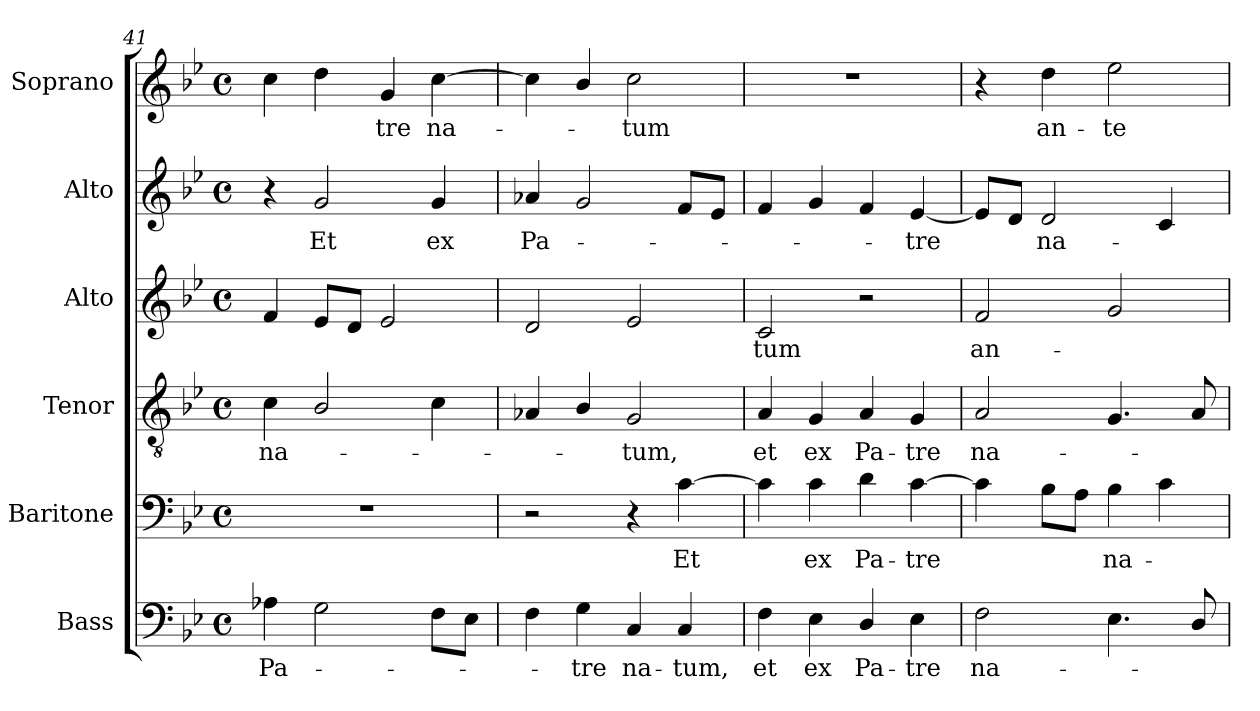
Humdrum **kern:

**kern	**text	**kern	**text	**kern	**text	**kern	**text	**kern	**text	**kern	**text
*part6	*part6	*part5	*part5	*part4	*part4	*part3	*part3	*part2	*part2	*part1	*part1
*staff6	*staff6	*staff5	*staff5	*staff4	*staff4	*staff3	*staff3	*staff2	*staff2	*staff1	*staff1
*I"Bass	*	*I"Baritone	*	*I"Tenor	*	*I"Alto	*	*I"Alto	*	*I"Soprano	*
*I'B.	*	*I'Bar.	*	*I'T.	*	*I'A.	*	*I'A.	*	*I'S.	*
*clefF4	*	*clefF4	*	*clefGv2	*	*clefG2	*	*clefG2	*	*clefG2	*
*	*	*	*	*ITrd7c12	*	*	*	*	*	*	*
*k[b-e-]	*	*k[b-e-]	*	*k[b-e-]	*	*k[b-e-]	*	*k[b-e-]	*	*k[b-e-]	*
*B-:	*	*B-:	*	*B-:	*	*B-:	*	*B-:	*	*B-:	*
*M4/4	*	*M4/4	*	*M4/4	*	*M4/4	*	*M4/4	*	*M4/4	*
*met(c)	*	*met(c)	*	*met(c)	*	*met(c)	*	*met(c)	*	*met(c)	*
=41	=41	=41	=41	=41	=41	=41	=41	=41	=41	=41	=41
!	!LO:LY:b:color=#000000	!	!	!	!	!	!	!	!	!	!
!	!	!	!	!	!LO:LY:b:color=#000000	!	!	!	!	!	!
4A-i\	Pa-	1r	.	4Ci\	na-	4fi/	.	4r	.	4cci\	.
!	!	!	!	!	!	!	!	!	!LO:LY:b:color=#000000	!	!
2Gi\	.	.	.	2BB-i/	.	8e-i/L	.	2gi/	Et	4ddi\	.
.	.	.	.	.	.	8di/J	.	.	.	.	.
!	!	!	!	!	!	!	!	!	!	!	!LO:LY:b:color=#000000
.	.	.	.	.	.	2e-i/	.	.	.	4gi/	-tre
!	!	!	!	!	!	!	!	!	!LO:LY:b:color=#000000	!	!
!	!	!	!	!	!	!	!	!	!	!	!LO:LY:b:color=#000000
8Fi\L	.	.	.	4Ci\	.	.	.	4gi/	ex	[4cci\	na-
8E-i\J	.	.	.	.	.	.	.	.	.	.	.
=42	=42	=42	=42	=42	=42	=42	=42	=42	=42	=42	=42
!	!	!	!	!	!	!	!	!	!LO:LY:b:color=#000000	!	!
4Fi\	.	2r	.	4AA-i/	.	2di/	.	4a-i/	Pa-	4cci\]	.
!	!LO:LY:b:color=#000000	!	!	!	!	!	!	!	!	!	!
4Gi\	-tre	.	.	4BB-i/	.	.	.	2gi/	.	4b-i/	.
!	!LO:LY:b:color=#000000	!	!	!	!	!	!	!	!	!	!
!	!	!	!	!	!LO:LY:b:color=#000000	!	!	!	!	!	!
!	!	!	!	!	!	!	!	!	!	!	!LO:LY:b:color=#000000
4Ci/	na-	4r	.	2GGi/	-tum,	2e-i/	.	.	.	2cci\	-tum
!	!LO:LY:b:color=#000000	!	!	!	!	!	!	!	!	!	!
!	!	!	!LO:LY:b:color=#000000	!	!	!	!	!	!	!	!
4Ci/	-tum,	[4ci\	Et	.	.	.	.	8fi/L	.	.	.
.	.	.	.	.	.	.	.	8e-i/J	.	.	.
!!LO:LB:g=z
=43	=43	=43	=43	=43	=43	=43	=43	=43	=43	=43	=43
!	!LO:LY:b:color=#000000	!	!	!	!	!	!	!	!	!	!
!	!	!	!	!	!LO:LY:b:color=#000000	!	!	!	!	!	!
!	!	!	!	!	!	!	!LO:LY:b:color=#000000	!	!	!	!
4Fi\	et	4ci\]	.	4AAi/	et	2ci/	-tum	4fi/	.	1r	.
!	!LO:LY:b:color=#000000	!	!	!	!	!	!	!	!	!	!
!	!	!	!LO:LY:b:color=#000000	!	!	!	!	!	!	!	!
!	!	!	!	!	!LO:LY:b:color=#000000	!	!	!	!	!	!
4E-i\	ex	4ci\	ex	4GGi/	ex	.	.	4gi/	.	.	.
!	!LO:LY:b:color=#000000	!	!	!	!	!	!	!	!	!	!
!	!	!	!LO:LY:b:color=#000000	!	!	!	!	!	!	!	!
!	!	!	!	!	!LO:LY:b:color=#000000	!	!	!	!	!	!
4Di/	Pa-	4di\	Pa-	4AAi/	Pa-	2r	.	4fi/	.	.	.
!	!LO:LY:b:color=#000000	!	!	!	!	!	!	!	!	!	!
!	!	!	!LO:LY:b:color=#000000	!	!	!	!	!	!	!	!
!	!	!	!	!	!LO:LY:b:color=#000000	!	!	!	!	!	!
!	!	!	!	!	!	!	!	!	!LO:LY:b:color=#000000	!	!
4E-i\	-tre	[4ci\	-tre	4GGi/	-tre	.	.	[4e-i/	-tre	.	.
=44	=44	=44	=44	=44	=44	=44	=44	=44	=44	=44	=44
!	!LO:LY:b:color=#000000	!	!	!	!	!	!	!	!	!	!
!	!	!	!	!	!LO:LY:b:color=#000000	!	!	!	!	!	!
!	!	!	!	!	!	!	!LO:LY:b:color=#000000	!	!	!	!
2Fi\	na-	4ci\]	.	2AAi/	na-	2fi/	an-	8e-i/L]	.	4r	.
.	.	.	.	.	.	.	.	8di/J	.	.	.
!	!	!	!	!	!	!	!	!	!LO:LY:b:color=#000000	!	!
!	!	!	!	!	!	!	!	!	!	!	!LO:LY:b:color=#000000
.	.	8B-i\L	.	.	.	.	.	2di/	na-	4ddi\	an-
.	.	8Ai\J	.	.	.	.	.	.	.	.	.
!	!	!	!LO:LY:b:color=#000000	!	!	!	!	!	!	!	!
!	!	!	!	!	!	!	!	!	!	!	!LO:LY:b:color=#000000
4.E-i\	.	4B-i\	na-	4.GGi/	.	2gi/	.	.	.	2ee-i\	-te
.	.	4ci\	.	.	.	.	.	4ci/	.	.	.
8Di/	.	.	.	8AAi/	.	.	.	.	.	.	.
=	=	=	=	=	=	=	=	=	=	=	=
*-	*-	*-	*-	*-	*-	*-	*-	*-	*-	*-	*-
